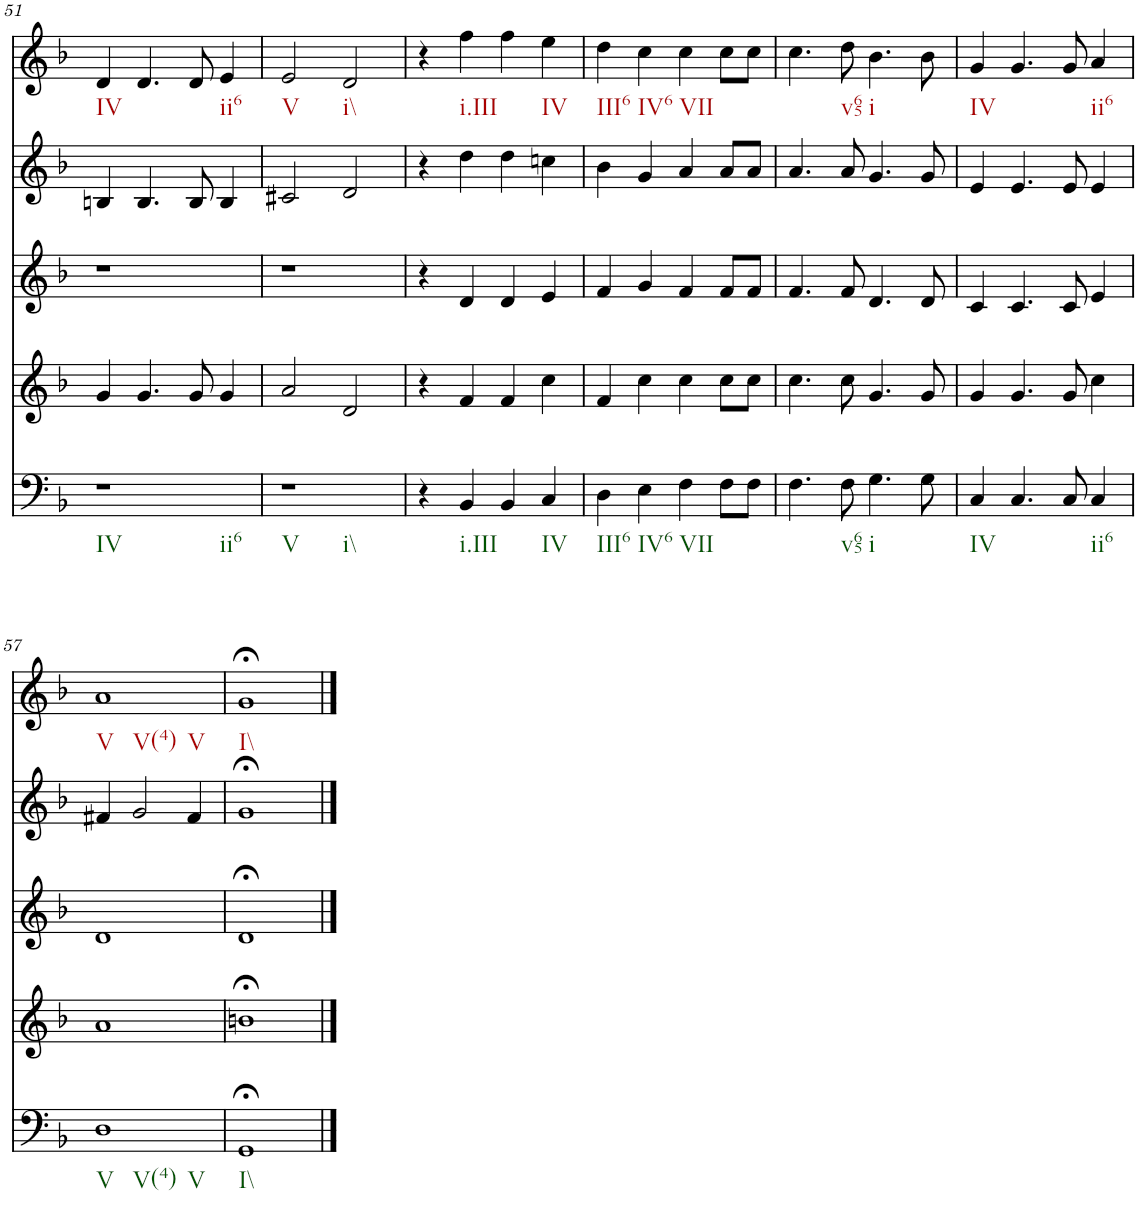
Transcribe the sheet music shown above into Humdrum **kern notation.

**kern	**kern	**kern	**kern	**kern
*part5	*part4	*part3	*part2	*part1
*staff5	*staff4	*staff3	*staff2	*staff1
*I"vox	*I"vox	*I"vox	*I"vox	*I"vox
!!LO:PB:g=z
*clefF4	*clefG2	*clefG2	*clefG2	*clefG2
*k[b-]	*k[b-]	*k[b-]	*k[b-]	*k[b-]
*M4/4	*M4/4	*M4/4	*M4/4	*M4/4
=51	=51	=51	=51	=51
1r	4g/	1r	4Bn/	4d/
.	4.g/	.	4.B/	4.d/
.	8g/	.	8B/	8d/
.	4g/	.	4B/	4e/
=52	=52	=52	=52	=52
1r	2a/	1r	2c#X/	2e/
.	2d/	.	2d/	2d/
=53	=53	=53	=53	=53
4r	4r	4r	4r	4r
4BB-/	4f/	4d/	4dd\	4ff\
4BB-/	4f/	4d/	4dd\	4ff\
4C/	4cc\	4e/	4ccn\	4ee\
=54	=54	=54	=54	=54
4D\	4f/	4f/	4b-\	4dd\
4E\	4cc\	4g/	4g/	4cc\
4F\	4cc\	4f/	4a/	4cc\
8F\L	8cc\L	8f/L	8a/L	8cc\L
8F\J	8cc\J	8f/J	8a/J	8cc\J
=55	=55	=55	=55	=55
4.F\	4.cc\	4.f/	4.a/	4.cc\
8F\	8cc\	8f/	8a/	8dd\
4.G\	4.g/	4.d/	4.g/	4.b-\
8G\	8g/	8d/	8g/	8b-\
=56	=56	=56	=56	=56
4C/	4g/	4c/	4e/	4g/
4.C/	4.g/	4.c/	4.e/	4.g/
8C/	8g/	8c/	8e/	8g/
4C/	4cc\	4e/	4e/	4a/
!!LO:LB:g=z
=57	=57	=57	=57	=57
1D	1a	1d	4f#X/	1a
.	.	.	2g/	.
.	.	.	4f#/	.
=58	=58	=58	=58	=58
1GG;<	1bn;<	1d;<	1g;<	1g;<
==	==	==	==	==
*-	*-	*-	*-	*-
